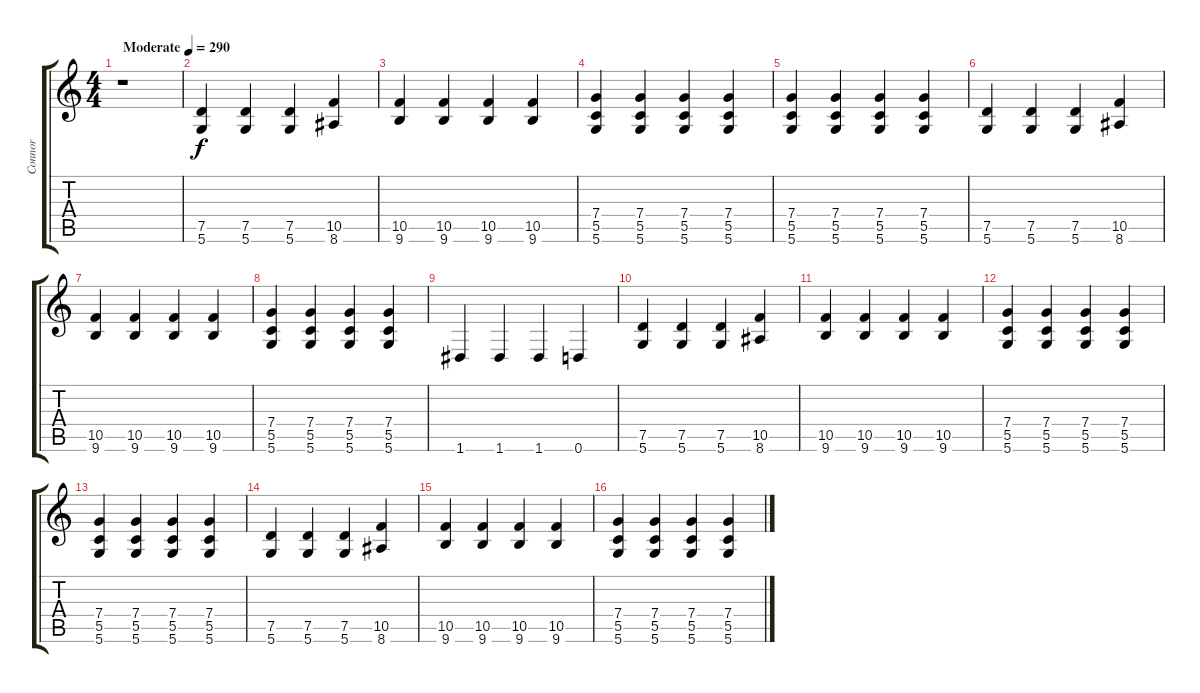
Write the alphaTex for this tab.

\track ("Connor" "Connor") {instrument distortionguitar}
\staff {score tabs}
\tuning (D4 A3 F3 C3 G2 D2) {hide}
\ts (4 4)
\tempo (290 "Moderate")
\clef g2
\ks c
r.1{dy f instrument distortionguitar} |
(7.5 5.6).4 (7.5 5.6).4 (7.5 5.6).4 (10.5 8.6).4 |
(10.5 9.6).4 (10.5 9.6).4 (10.5 9.6).4 (10.5 9.6).4 |
(7.4 5.5 5.6).4 (7.4 5.5 5.6).4 (7.4 5.5 5.6).4 (7.4 5.5 5.6).4 |
(7.4 5.5 5.6).4 (7.4 5.5 5.6).4 (7.4 5.5 5.6).4 (7.4 5.5 5.6).4 |
(7.5 5.6).4 (7.5 5.6).4 (7.5 5.6).4 (10.5 8.6).4 |
(10.5 9.6).4 (10.5 9.6).4 (10.5 9.6).4 (10.5 9.6).4 |
(7.4 5.5 5.6).4 (7.4 5.5 5.6).4 (7.4 5.5 5.6).4 (7.4 5.5 5.6).4 |
1.6.4 1.6.4 1.6.4 0.6.4 |
(7.5 5.6).4 (7.5 5.6).4 (7.5 5.6).4 (10.5 8.6).4 |
(10.5 9.6).4 (10.5 9.6).4 (10.5 9.6).4 (10.5 9.6).4 |
(7.4 5.5 5.6).4 (7.4 5.5 5.6).4 (7.4 5.5 5.6).4 (7.4 5.5 5.6).4 |
(7.4 5.5 5.6).4 (7.4 5.5 5.6).4 (7.4 5.5 5.6).4 (7.4 5.5 5.6).4 |
(7.5 5.6).4 (7.5 5.6).4 (7.5 5.6).4 (10.5 8.6).4 |
(10.5 9.6).4 (10.5 9.6).4 (10.5 9.6).4 (10.5 9.6).4 |
(7.4 5.5 5.6).4 (7.4 5.5 5.6).4 (7.4 5.5 5.6).4 (7.4 5.5 5.6).4
